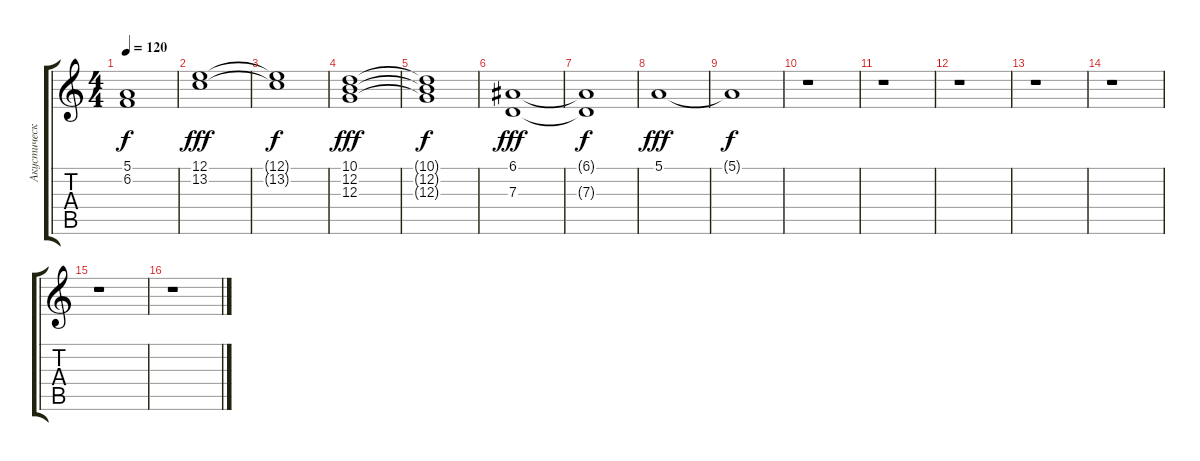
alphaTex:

\track ("Акустический Гранд Роял" "Акустическ") {instrument acousticgrandpiano}
\staff {score tabs}
\tuning (E4 B3 G3 D3 A2 E2) {hide}
\ts (4 4)
\tempo 120
\clef g2
\ks c
(5.1{t} 6.2{t}).1{dy f} |
(12.1 13.2).1{dy fff} |
(12.1{t} 13.2{t}).1{dy f} |
(10.1 12.2 12.3).1{dy fff} |
(10.1{t} 12.2{t} 12.3{t}).1{dy f} |
(6.1 7.3).1{dy fff} |
(6.1{t} 7.3{t}).1{dy f} |
5.1.1{dy fff} |
5.1{t}.1{dy f} |
r.1 |
r.1 |
r.1 |
r.1 |
r.1 |
r.1 |
r.1
